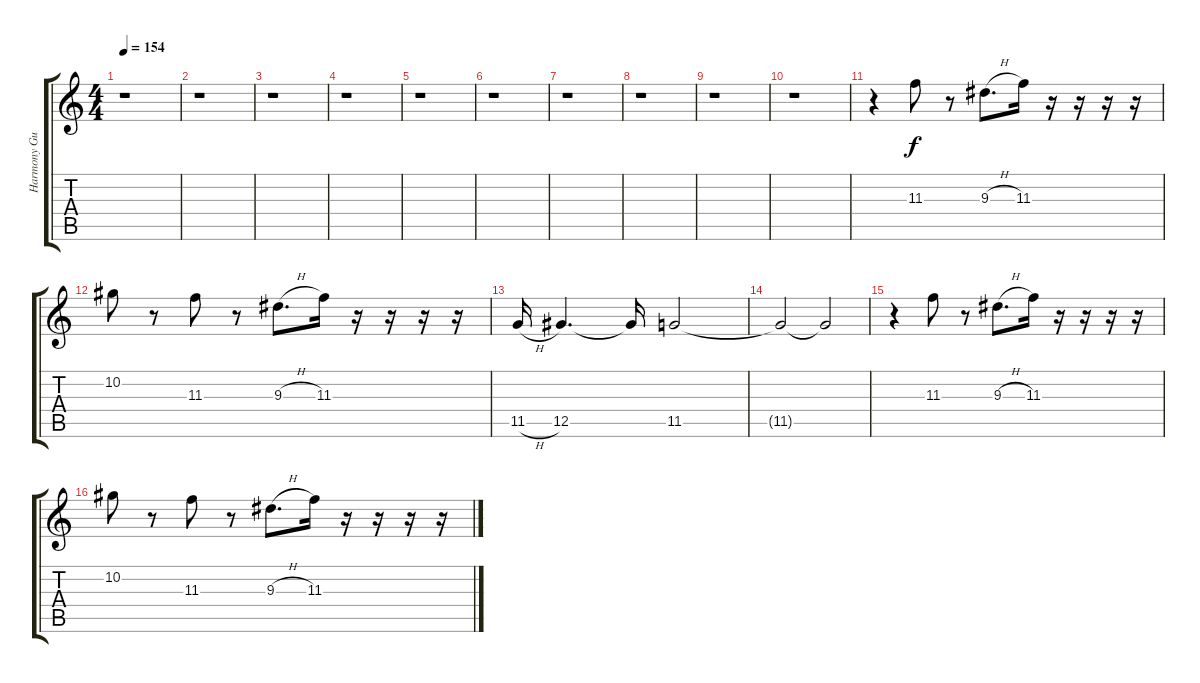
\track ("Harmony Guitar 2" "Harmony Gu") {instrument acousticguitarsteel}
\staff {score tabs}
\tuning (Eb4 Bb3 Gb3 Db3 Ab2 Db2) {hide}
\ts (4 4)
\tempo 154
\clef g2
\ks c
r.1{dy f} |
r.1 |
r.1 |
r.1 |
r.1 |
r.1 |
r.1 |
r.1 |
r.1 |
r.1 |
r.4 11.3.8 r.8 9.3{h}.8{d} 11.3.16 r.16 r.16 r.16 r.16 |
10.2.8 r.8 11.3.8 r.8 9.3{h}.8{d} 11.3.16 r.16 r.16 r.16 r.16 |
11.5{h}.16 12.5.4{d} 12.5{t}.16 11.5.2 |
11.5{t}.2 11.5{t}.2 |
r.4 11.3.8 r.8 9.3{h}.8{d} 11.3.16 r.16 r.16 r.16 r.16 |
10.2.8 r.8 11.3.8 r.8 9.3{h}.8{d} 11.3.16 r.16 r.16 r.16 r.16
